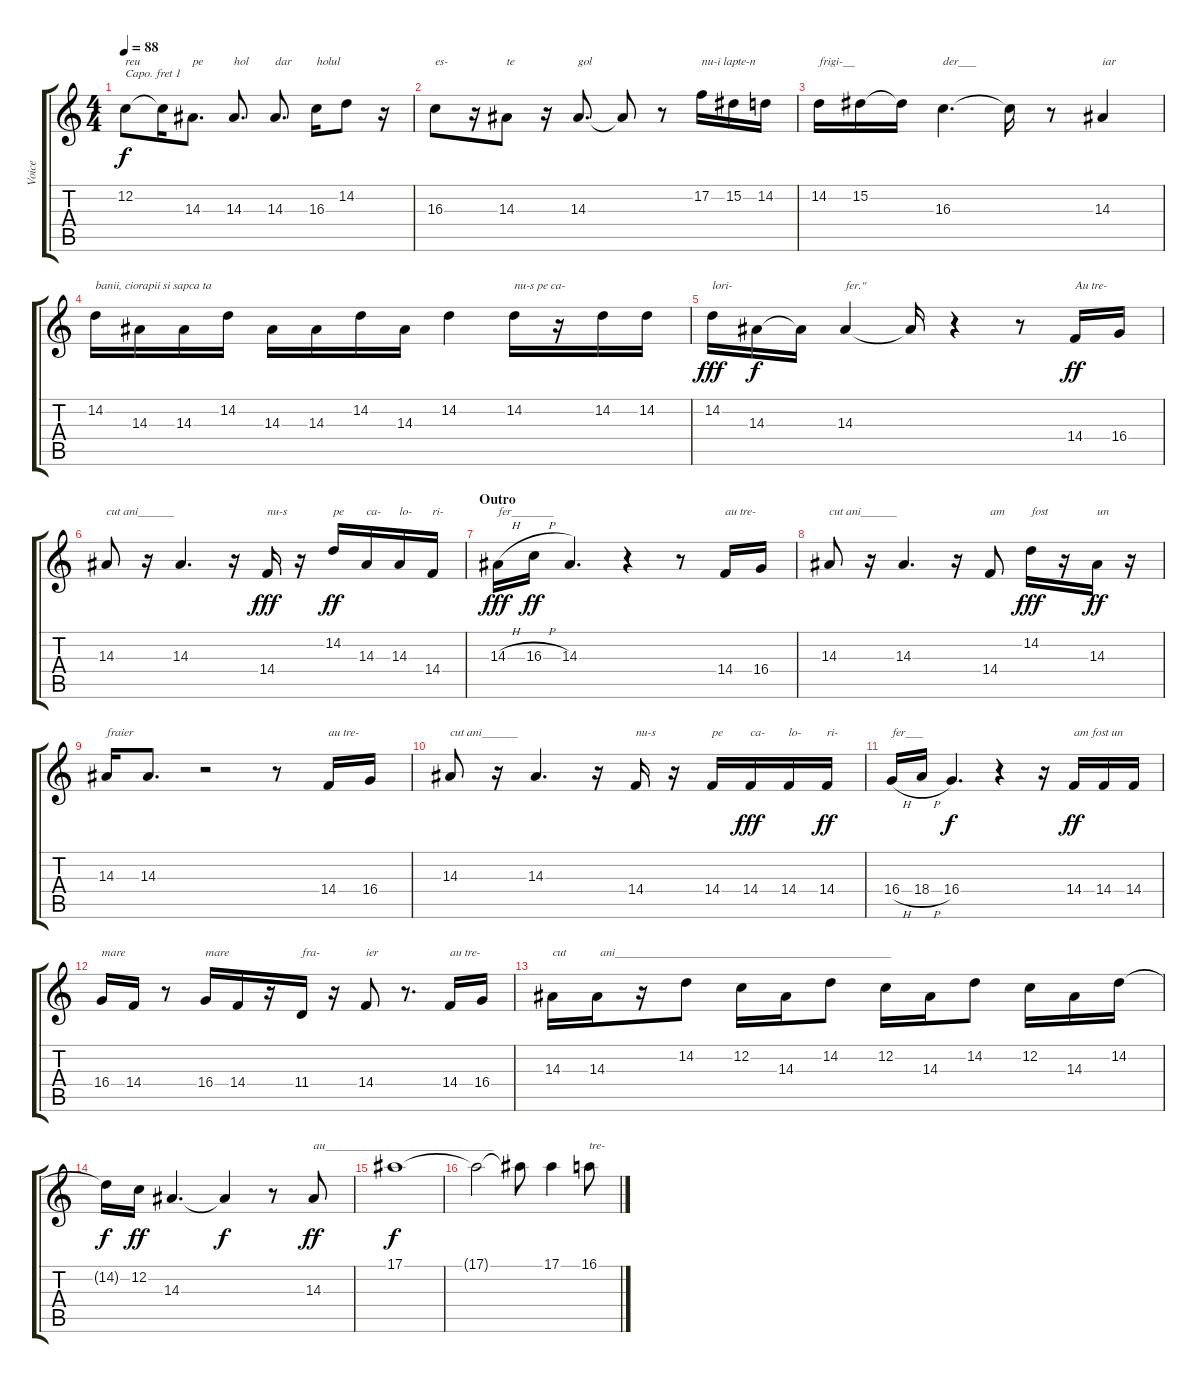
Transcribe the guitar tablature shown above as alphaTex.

\track ("Voice" "Voice") {instrument panflute}
\staff {score tabs}
\capo 1
\tuning (E4 B3 G3 D3 A2 E2) {hide}
\ts (4 4)
\tempo 88
\clef g2
\ks c
12.2.8{txt "reu" dy f} 12.2{t}.16 14.3.8{d txt "pe"} 14.3.8{d txt "hol"} 14.3.8{d txt "dar"} 16.3.16{txt "holul"} 14.2.8 r.16 |
16.3.8{txt "es-"} r.16 14.3.8{txt "te"} r.16 14.3.8{d txt "gol"} 14.3{t}.8 r.8 17.2.16{txt "nu-i lapte-n"} 15.2.16 14.2.16 |
14.2.16{txt "frigi-__"} 15.2.16 15.2{t}.16 16.3.4{d txt "der___"} 16.3{t}.16 r.8 14.3.4{txt "iar"} |
14.2.16{txt "banii, ciorapii si sapca ta"} 14.3.16 14.3.16 14.2.16 14.3.16 14.3.16 14.2.16 14.3.16 14.2.4 14.2.16{txt "nu-s pe ca-"} r.16 14.2.16 14.2.16 |
14.2.16{txt "lori-" dy fff} 14.3.16{dy f} 14.3{t}.16 14.3.4{txt "fer.\""} 14.3{t}.16 r.4 r.8 14.4.16{txt "Au tre-" dy ff} 16.4.16 |
14.3.8{txt "cut ani______"} r.16 14.3.4{d} r.16 14.4.16{txt "nu-s" dy fff} r.16 14.2.16{txt "pe" dy ff} 14.3.16{txt "ca-"} 14.3.16{txt "lo-"} 14.4.16{txt "ri-"} |
\section ("" "Outro")
14.3{h}.16{txt "fer_______" dy fff} 16.3{h}.16{dy ff} 14.3.4{d} r.4 r.8 14.4.16{txt "au tre-"} 16.4.16 |
14.3.8{txt "cut ani______"} r.16 14.3.4{d} r.16 14.4.8{txt "am"} 14.2.16{txt "fost" dy fff} r.16 14.3.16{txt "un" dy ff} r.16 |
14.3.16{txt "fraier"} 14.3.8{d} r.2 r.8 14.4.16{txt "au tre-"} 16.4.16 |
14.3.8{txt "cut ani______"} r.16 14.3.4{d} r.16 14.4.16{txt "nu-s"} r.16 14.4.16{txt "pe"} 14.4.16{txt "ca-" dy fff} 14.4.16{txt "lo-"} 14.4.16{txt "ri-" dy ff} |
16.4{h}.16{txt "fer___"} 18.4{h}.16 16.4.4{d dy f} r.4 r.16 14.4.16{txt "am fost un" dy ff} 14.4.16 14.4.16 |
16.4.16{txt "mare"} 14.4.16 r.8 16.4.16{txt "mare"} 14.4.16 r.16 11.4.16{txt "fra-"} r.16 14.4.8{txt "ier"} r.8{d} 14.4.16{txt "au tre-"} 16.4.16 |
14.3.16{txt "cut" volume 10} 14.3.16{txt " ani______________________________________________"} r.16 14.2.8 12.2.16 14.3.16 14.2.8 12.2.16 14.3.16 14.2.8 12.2.16 14.3.16 14.2.16 |
14.2{t}.16{dy f} 12.2.16{dy ff} 14.3.4{d} 14.3{t}.4{dy f} r.8 14.3.8{txt "au____________________________" dy ff} |
17.1.1{dy f volume 6} |
17.1{t}.2 17.1{t}.8 17.1.4 16.1.8{txt "tre-"}
